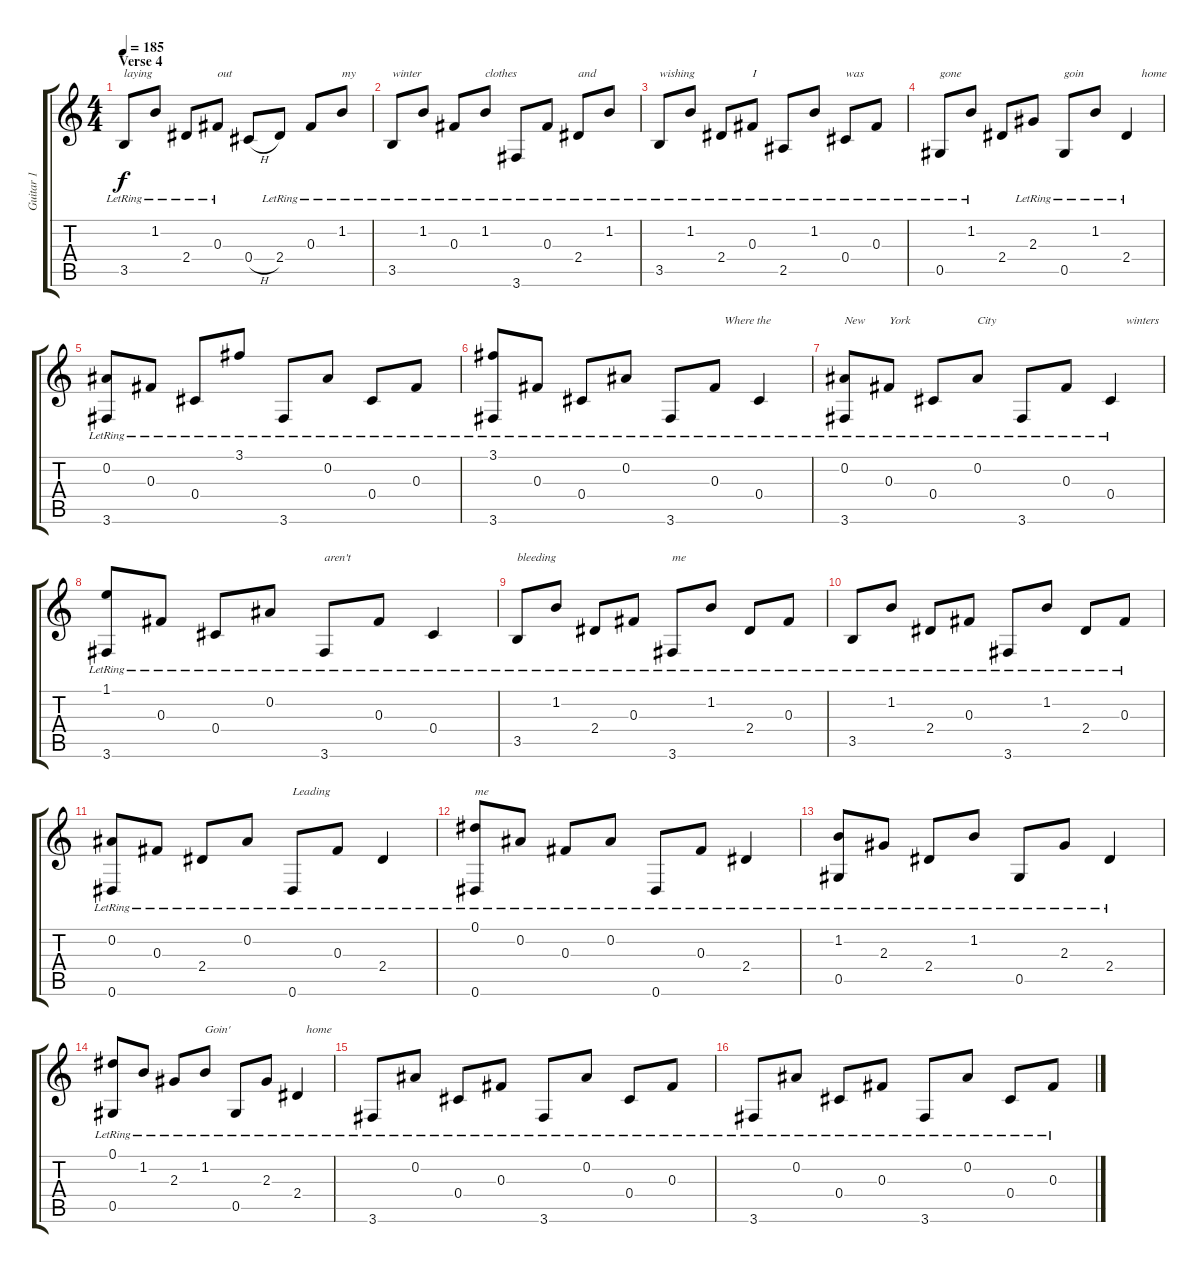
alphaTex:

\track ("Guitar 1" "Guitar 1") {instrument acousticguitarnylon}
\staff {score tabs}
\tuning (Eb4 Bb3 Gb3 Db3 Ab2 Eb2) {hide}
\ts (4 4)
\section ("" "Verse 4")
\tempo 185
\clef g2
\ks c
3.5{lr}.8{txt "laying" dy f} 1.2{lr}.8 2.4{lr}.8 0.3{lr}.8{txt "out"} 0.4{h}.8 2.4{lr}.8 0.3{lr}.8 1.2{lr}.8{txt "my"} |
3.5{lr}.8{txt "winter"} 1.2{lr}.8 0.3{lr}.8 1.2{lr}.8{txt "clothes"} 3.6{lr}.8 0.3{lr}.8 2.4{lr}.8{txt "and"} 1.2{lr}.8 |
3.5{lr}.8{txt "wishing"} 1.2{lr}.8 2.4{lr}.8 0.3{lr}.8{txt "I"} 2.5{lr}.8 1.2{lr}.8 0.4{lr}.8{txt "was"} 0.3{lr}.8 |
0.5{lr}.8{txt "gone"} 1.2{lr}.8 2.4.8 2.3{lr}.8 0.5{lr}.8{txt "goin"} 1.2{lr}.8 2.4{lr}.4{txt "     home"} |
(0.2{lr} 3.6{lr}).8 0.3{lr}.8 0.4{lr}.8 3.1{lr}.8 3.6{lr}.8 0.2{lr}.8 0.4{lr}.8 0.3{lr}.8 |
(3.1{lr} 3.6{lr}).8 0.3{lr}.8 0.4{lr}.8 0.2{lr}.8 3.6{lr}.8 0.3{lr}.8{txt "   Where the"} 0.4{lr}.4 |
(0.2{lr} 3.6{lr}).8{txt "New"} 0.3{lr}.8{txt "York"} 0.4{lr}.8 0.2{lr}.8{txt "City"} 3.6{lr}.8 0.3{lr}.8 0.4{lr}.4{txt "     winters"} |
(1.1{lr} 3.6{lr}).8 0.3{lr}.8 0.4{lr}.8 0.2{lr}.8 3.6{lr}.8{txt "aren't"} 0.3{lr}.8 0.4{lr}.4 |
3.5{lr}.8{txt "bleeding"} 1.2{lr}.8 2.4{lr}.8 0.3{lr}.8 3.6{lr}.8{txt "me"} 1.2{lr}.8 2.4{lr}.8 0.3{lr}.8 |
3.5{lr}.8 1.2{lr}.8 2.4{lr}.8 0.3{lr}.8 3.6{lr}.8 1.2{lr}.8 2.4{lr}.8 0.3{lr}.8 |
(0.2{lr} 0.6{lr}).8 0.3{lr}.8 2.4{lr}.8 0.2{lr}.8 0.6{lr}.8{txt "Leading"} 0.3{lr}.8 2.4{lr}.4 |
(0.1{lr} 0.6{lr}).8{txt "me"} 0.2{lr}.8 0.3{lr}.8 0.2{lr}.8 0.6{lr}.8 0.3{lr}.8 2.4{lr}.4 |
(1.2{lr} 0.5{lr}).8 2.3{lr}.8 2.4{lr}.8 1.2{lr}.8 0.5{lr}.8 2.3{lr}.8 2.4{lr}.4 |
(0.1{lr} 0.5{lr}).8 1.2{lr}.8 2.3{lr}.8 1.2{lr}.8{txt "Goin'"} 0.5{lr}.8 2.3{lr}.8 2.4{lr}.4{txt "   home"} |
3.6{lr}.8 0.2{lr}.8 0.4{lr}.8 0.3{lr}.8 3.6{lr}.8 0.2{lr}.8 0.4{lr}.8 0.3{lr}.8 |
3.6{lr}.8 0.2{lr}.8 0.4{lr}.8 0.3{lr}.8 3.6{lr}.8 0.2{lr}.8 0.4{lr}.8 0.3{lr}.8
